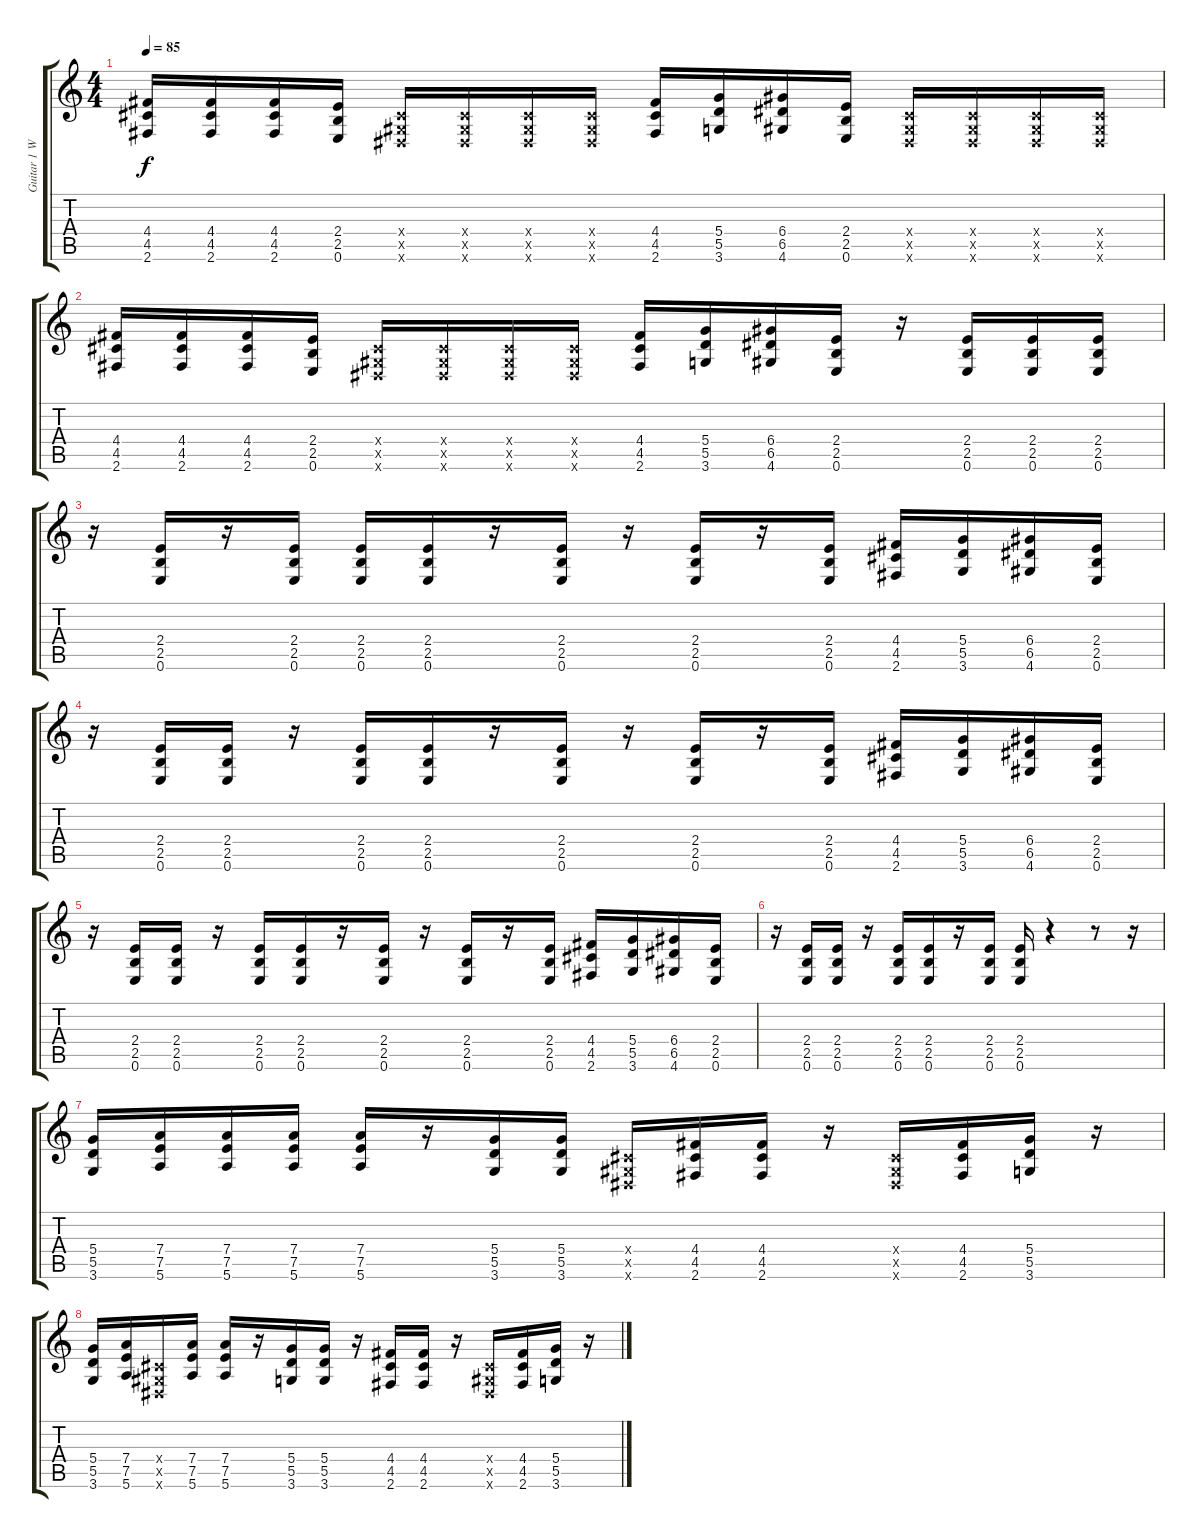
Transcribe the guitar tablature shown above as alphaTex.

\track ("Guitar 1 Wah" "Guitar 1 W") {instrument distortionguitar}
\staff {score tabs}
\tuning (E4 B3 G3 D3 A2 E2) {hide}
\ts (4 4)
\tempo 85
\clef g2
\ks c
(4.4 4.5 2.6).16{dy f} (4.4 4.5 2.6).16 (4.4 4.5 2.6).16 (2.4 2.5 0.6).16 (-1.4{x} -1.5{x} -1.6{x}).16 (-1.4{x} -1.5{x} -1.6{x}).16 (-1.4{x} -1.5{x} -1.6{x}).16 (-1.4{x} -1.5{x} -1.6{x}).16 (4.4 4.5 2.6).16 (5.4 5.5 3.6).16 (6.4 6.5 4.6).16 (2.4 2.5 0.6).16 (-1.4{x} -1.5{x} -1.6{x}).16 (-1.4{x} -1.5{x} -1.6{x}).16 (-1.4{x} -1.5{x} -1.6{x}).16 (-1.4{x} -1.5{x} -1.6{x}).16 |
(4.4 4.5 2.6).16 (4.4 4.5 2.6).16 (4.4 4.5 2.6).16 (2.4 2.5 0.6).16 (-1.4{x} -1.5{x} -1.6{x}).16 (-1.4{x} -1.5{x} -1.6{x}).16 (-1.4{x} -1.5{x} -1.6{x}).16 (-1.4{x} -1.5{x} -1.6{x}).16 (4.4 4.5 2.6).16 (5.4 5.5 3.6).16 (6.4 6.5 4.6).16 (2.4 2.5 0.6).16 r.16 (2.4 2.5 0.6).16 (2.4 2.5 0.6).16 (2.4 2.5 0.6).16 |
r.16 (2.4 2.5 0.6).16 r.16 (2.4 2.5 0.6).16 (2.4 2.5 0.6).16 (2.4 2.5 0.6).16 r.16 (2.4 2.5 0.6).16 r.16 (2.4 2.5 0.6).16 r.16 (2.4 2.5 0.6).16 (4.4 4.5 2.6).16 (5.4 5.5 3.6).16 (6.4 6.5 4.6).16 (2.4 2.5 0.6).16 |
r.16 (2.4 2.5 0.6).16 (2.4 2.5 0.6).16 r.16 (2.4 2.5 0.6).16 (2.4 2.5 0.6).16 r.16 (2.4 2.5 0.6).16 r.16 (2.4 2.5 0.6).16 r.16 (2.4 2.5 0.6).16 (4.4 4.5 2.6).16 (5.4 5.5 3.6).16 (6.4 6.5 4.6).16 (2.4 2.5 0.6).16 |
r.16 (2.4 2.5 0.6).16 (2.4 2.5 0.6).16 r.16 (2.4 2.5 0.6).16 (2.4 2.5 0.6).16 r.16 (2.4 2.5 0.6).16 r.16 (2.4 2.5 0.6).16 r.16 (2.4 2.5 0.6).16 (4.4 4.5 2.6).16 (5.4 5.5 3.6).16 (6.4 6.5 4.6).16 (2.4 2.5 0.6).16 |
r.16 (2.4 2.5 0.6).16 (2.4 2.5 0.6).16 r.16 (2.4 2.5 0.6).16 (2.4 2.5 0.6).16 r.16 (2.4 2.5 0.6).16 (2.4 2.5 0.6).16 r.4 r.8 r.16 |
(5.4 5.5 3.6).16 (7.4 7.5 5.6).16 (7.4 7.5 5.6).16 (7.4 7.5 5.6).16 (7.4 7.5 5.6).16 r.16 (5.4 5.5 3.6).16 (5.4 5.5 3.6).16 (-1.4{x} -1.5{x} -1.6{x}).16 (4.4 4.5 2.6).16 (4.4 4.5 2.6).16 r.16 (-1.4{x} -1.5{x} -1.6{x}).16 (4.4 4.5 2.6).16 (5.4 5.5 3.6).16 r.16 |
(5.4 5.5 3.6).16 (7.4 7.5 5.6).16 (-1.4{x} -1.5{x} -1.6{x}).16 (7.4 7.5 5.6).16 (7.4 7.5 5.6).16 r.16 (5.4 5.5 3.6).16 (5.4 5.5 3.6).16 r.16 (4.4 4.5 2.6).16 (4.4 4.5 2.6).16 r.16 (-1.4{x} -1.5{x} -1.6{x}).16 (4.4 4.5 2.6).16 (5.4 5.5 3.6).16 r.16
